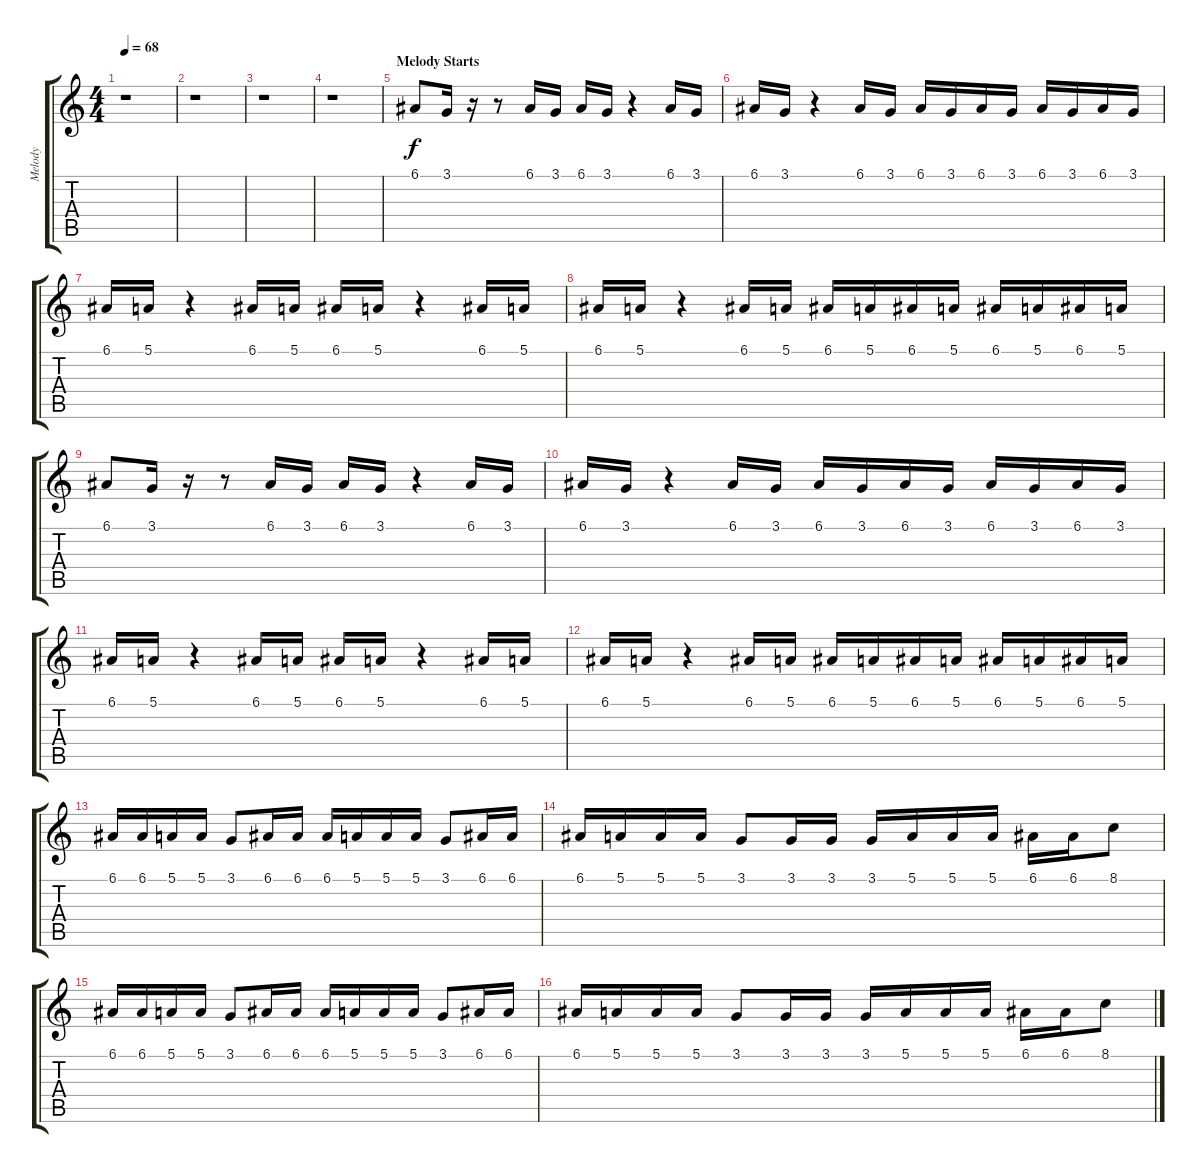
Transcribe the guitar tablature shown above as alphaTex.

\track ("Melody" "Melody") {instrument stringensemble1}
\staff {score tabs}
\tuning (E4 B3 G3 D3 A2 E2) {hide}
\ts (4 4)
\tempo 68
\clef g2
\ks c
r.1{dy f} |
r.1 |
r.1 |
r.1 |
\section ("" "Melody Starts")
6.1.8 3.1.16 r.16 r.8 6.1.16 3.1.16 6.1.16 3.1.16 r.4 6.1.16 3.1.16 |
6.1.16 3.1.16 r.4 6.1.16 3.1.16 6.1.16 3.1.16 6.1.16 3.1.16 6.1.16 3.1.16 6.1.16 3.1.16 |
6.1.16 5.1.16 r.4 6.1.16 5.1.16 6.1.16 5.1.16 r.4 6.1.16 5.1.16 |
6.1.16 5.1.16 r.4 6.1.16 5.1.16 6.1.16 5.1.16 6.1.16 5.1.16 6.1.16 5.1.16 6.1.16 5.1.16 |
6.1.8 3.1.16 r.16 r.8 6.1.16 3.1.16 6.1.16 3.1.16 r.4 6.1.16 3.1.16 |
6.1.16 3.1.16 r.4 6.1.16 3.1.16 6.1.16 3.1.16 6.1.16 3.1.16 6.1.16 3.1.16 6.1.16 3.1.16 |
6.1.16 5.1.16 r.4 6.1.16 5.1.16 6.1.16 5.1.16 r.4 6.1.16 5.1.16 |
6.1.16 5.1.16 r.4 6.1.16 5.1.16 6.1.16 5.1.16 6.1.16 5.1.16 6.1.16 5.1.16 6.1.16 5.1.16 |
6.1.16 6.1.16 5.1.16 5.1.16 3.1.8 6.1.16 6.1.16 6.1.16 5.1.16 5.1.16 5.1.16 3.1.8 6.1.16 6.1.16 |
6.1.16 5.1.16 5.1.16 5.1.16 3.1.8 3.1.16 3.1.16 3.1.16 5.1.16 5.1.16 5.1.16 6.1.16 6.1.16 8.1.8 |
6.1.16 6.1.16 5.1.16 5.1.16 3.1.8 6.1.16 6.1.16 6.1.16 5.1.16 5.1.16 5.1.16 3.1.8 6.1.16 6.1.16 |
6.1.16 5.1.16 5.1.16 5.1.16 3.1.8 3.1.16 3.1.16 3.1.16 5.1.16 5.1.16 5.1.16 6.1.16 6.1.16 8.1.8
